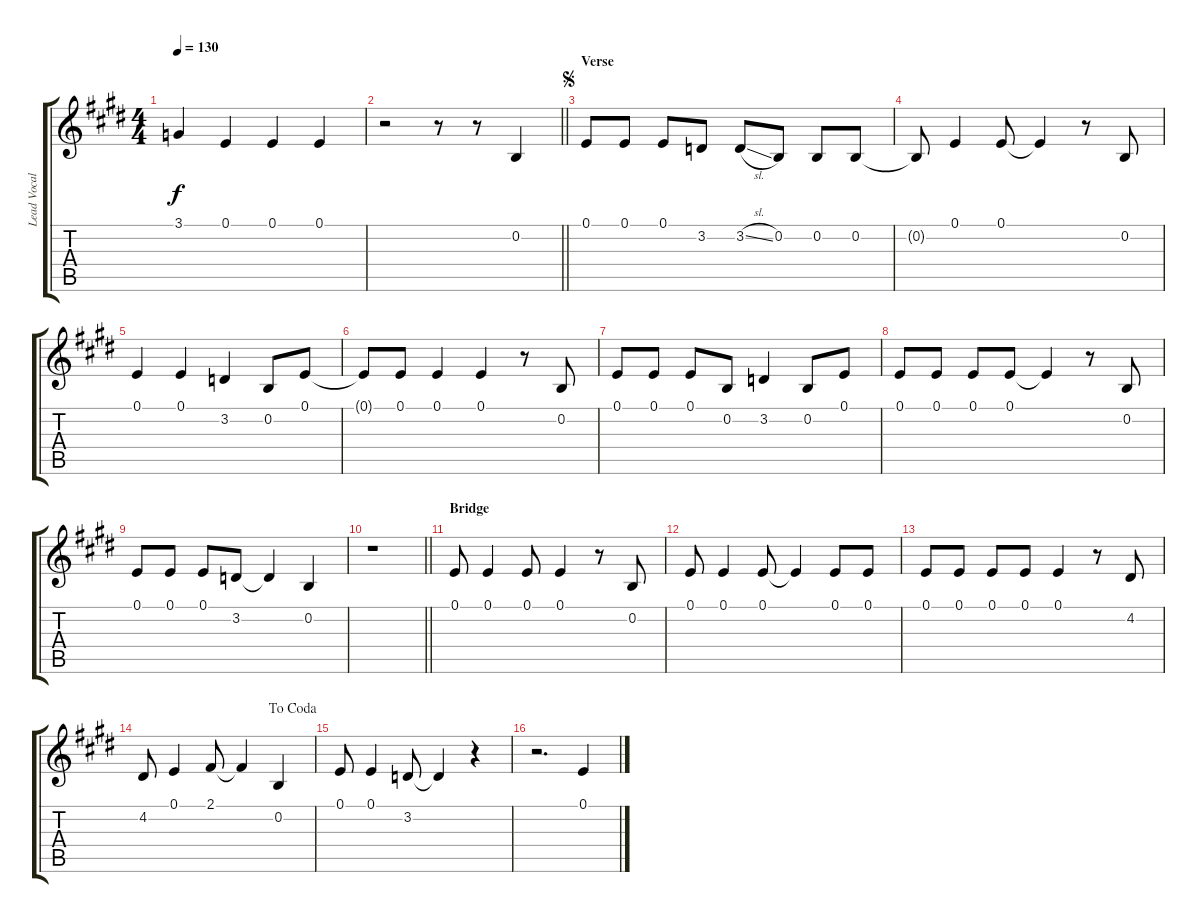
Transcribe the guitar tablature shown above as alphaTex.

\track ("Lead Vocal" "Lead Vocal") {instrument lead6voice}
\staff {score tabs}
\tuning (E4 B3 G3 D3 A2 E2) {hide}
\ts (4 4)
\tempo 130
\clef g2
\ks e
3.1.4{dy f} 0.1.4 0.1.4 0.1.4 |
\barLineRight lightlight
r.2 r.8 r.8 0.2.4 |
\section ("" "Verse")
\jump segno
0.1.8 0.1.8 0.1.8 3.2.8 3.2{sl}.8 0.2.8 0.2.8 0.2.8 |
0.2{t}.8 0.1.4 0.1.8 0.1{t}.4 r.8 0.2.8 |
0.1.4 0.1.4 3.2.4 0.2.8 0.1.8 |
0.1{t}.8 0.1.8 0.1.4 0.1.4 r.8 0.2.8 |
0.1.8 0.1.8 0.1.8 0.2.8 3.2.4 0.2.8 0.1.8 |
0.1.8 0.1.8 0.1.8 0.1.8 0.1{t}.4 r.8 0.2.8 |
0.1.8 0.1.8 0.1.8 3.2.8 3.2{t}.4 0.2.4 |
\barLineRight lightlight
r.1 |
\section ("" "Bridge")
0.1.8 0.1.4 0.1.8 0.1.4 r.8 0.2.8 |
0.1.8 0.1.4 0.1.8 0.1{t}.4 0.1.8 0.1.8 |
0.1.8 0.1.8 0.1.8 0.1.8 0.1.4 r.8 4.2.8 |
\jump dacoda
4.2.8 0.1.4 2.1.8 2.1{t}.4 0.2.4 |
0.1.8 0.1.4 3.2.8 3.2{t}.4 r.4 |
r.2{d} 0.1.4
